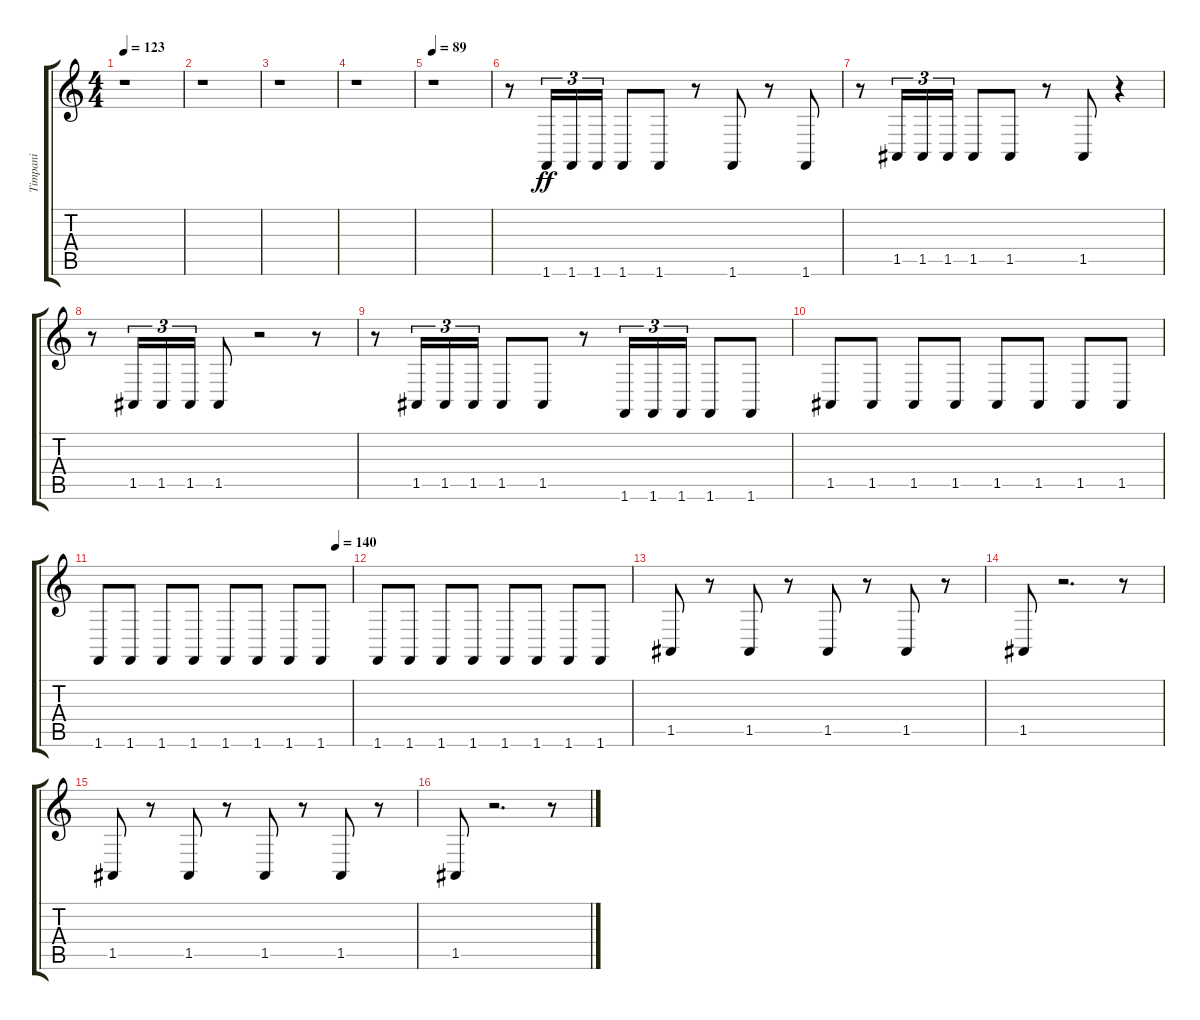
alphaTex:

\track ("Timpani" "Timpani") {instrument timpani}
\staff {score tabs}
\tuning (E4 B3 G3 D3 A2 E2) {hide}
\ts (4 4)
\tempo 123
\clef g2
\ks c
r.1{dy ff} |
r.1 |
r.1 |
r.1 |
\tempo 89
r.1 |
r.8 1.6.16{tu (3 2)} 1.6.16{tu (3 2)} 1.6.16{tu (3 2)} 1.6.8 1.6.8 r.8 1.6.8 r.8 1.6.8 |
r.8 1.5.16{tu (3 2)} 1.5.16{tu (3 2)} 1.5.16{tu (3 2)} 1.5.8 1.5.8 r.8 1.5.8 r.4 |
r.8 1.5.16{tu (3 2)} 1.5.16{tu (3 2)} 1.5.16{tu (3 2)} 1.5.8 r.2 r.8 |
r.8 1.5.16{tu (3 2)} 1.5.16{tu (3 2)} 1.5.16{tu (3 2)} 1.5.8 1.5.8 r.8 1.6.16{tu (3 2)} 1.6.16{tu (3 2)} 1.6.16{tu (3 2)} 1.6.8 1.6.8 |
1.5.8 1.5.8 1.5.8 1.5.8 1.5.8 1.5.8 1.5.8 1.5.8 |
\tempo (140 0.9375)
1.6.8 1.6.8 1.6.8 1.6.8 1.6.8 1.6.8 1.6.8 1.6.8 |
1.6.8 1.6.8 1.6.8 1.6.8 1.6.8 1.6.8 1.6.8 1.6.8 |
1.5.8 r.8 1.5.8 r.8 1.5.8 r.8 1.5.8 r.8 |
1.5.8 r.2{d} r.8 |
1.5.8 r.8 1.5.8 r.8 1.5.8 r.8 1.5.8 r.8 |
1.5.8 r.2{d} r.8
